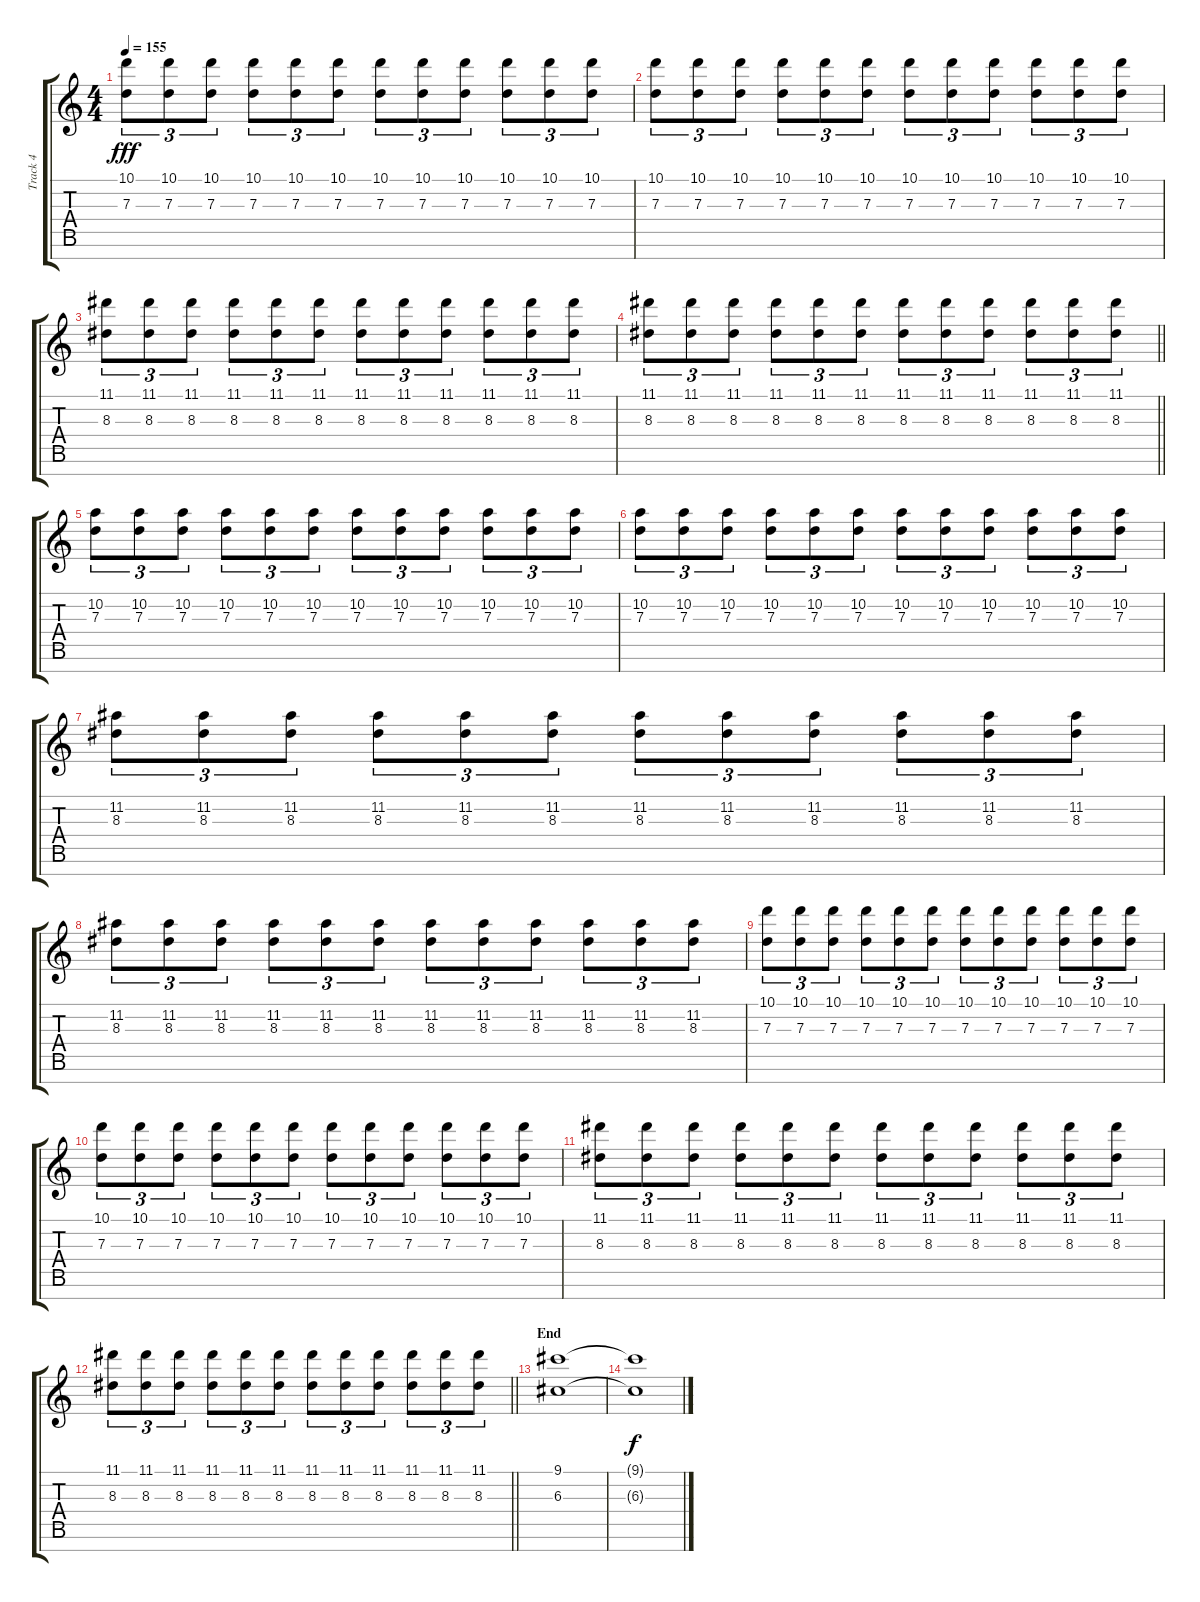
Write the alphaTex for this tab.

\track ("Track 4" "Track 4") {instrument overdrivenguitar}
\staff {score tabs}
\tuning (E4 B3 G3 D3 A2 E2 B1) {hide}
\ts (4 4)
\tempo 155
\clef g2
\ks c
(10.1 7.3).8{tu (3 2) dy fff} (10.1 7.3).8{tu (3 2)} (10.1 7.3).8{tu (3 2)} (10.1 7.3).8{tu (3 2)} (10.1 7.3).8{tu (3 2)} (10.1 7.3).8{tu (3 2)} (10.1 7.3).8{tu (3 2)} (10.1 7.3).8{tu (3 2)} (10.1 7.3).8{tu (3 2)} (10.1 7.3).8{tu (3 2)} (10.1 7.3).8{tu (3 2)} (10.1 7.3).8{tu (3 2)} |
(10.1 7.3).8{tu (3 2)} (10.1 7.3).8{tu (3 2)} (10.1 7.3).8{tu (3 2)} (10.1 7.3).8{tu (3 2)} (10.1 7.3).8{tu (3 2)} (10.1 7.3).8{tu (3 2)} (10.1 7.3).8{tu (3 2)} (10.1 7.3).8{tu (3 2)} (10.1 7.3).8{tu (3 2)} (10.1 7.3).8{tu (3 2)} (10.1 7.3).8{tu (3 2)} (10.1 7.3).8{tu (3 2)} |
(11.1 8.3).8{tu (3 2)} (11.1 8.3).8{tu (3 2)} (11.1 8.3).8{tu (3 2)} (11.1 8.3).8{tu (3 2)} (11.1 8.3).8{tu (3 2)} (11.1 8.3).8{tu (3 2)} (11.1 8.3).8{tu (3 2)} (11.1 8.3).8{tu (3 2)} (11.1 8.3).8{tu (3 2)} (11.1 8.3).8{tu (3 2)} (11.1 8.3).8{tu (3 2)} (11.1 8.3).8{tu (3 2)} |
\barLineRight lightlight
(11.1 8.3).8{tu (3 2)} (11.1 8.3).8{tu (3 2)} (11.1 8.3).8{tu (3 2)} (11.1 8.3).8{tu (3 2)} (11.1 8.3).8{tu (3 2)} (11.1 8.3).8{tu (3 2)} (11.1 8.3).8{tu (3 2)} (11.1 8.3).8{tu (3 2)} (11.1 8.3).8{tu (3 2)} (11.1 8.3).8{tu (3 2)} (11.1 8.3).8{tu (3 2)} (11.1 8.3).8{tu (3 2)} |
\section ("" "")
(10.2 7.3).8{tu (3 2)} (10.2 7.3).8{tu (3 2)} (10.2 7.3).8{tu (3 2)} (10.2 7.3).8{tu (3 2)} (10.2 7.3).8{tu (3 2)} (10.2 7.3).8{tu (3 2)} (10.2 7.3).8{tu (3 2)} (10.2 7.3).8{tu (3 2)} (10.2 7.3).8{tu (3 2)} (10.2 7.3).8{tu (3 2)} (10.2 7.3).8{tu (3 2)} (10.2 7.3).8{tu (3 2)} |
(10.2 7.3).8{tu (3 2)} (10.2 7.3).8{tu (3 2)} (10.2 7.3).8{tu (3 2)} (10.2 7.3).8{tu (3 2)} (10.2 7.3).8{tu (3 2)} (10.2 7.3).8{tu (3 2)} (10.2 7.3).8{tu (3 2)} (10.2 7.3).8{tu (3 2)} (10.2 7.3).8{tu (3 2)} (10.2 7.3).8{tu (3 2)} (10.2 7.3).8{tu (3 2)} (10.2 7.3).8{tu (3 2)} |
(11.2 8.3).8{tu (3 2)} (11.2 8.3).8{tu (3 2)} (11.2 8.3).8{tu (3 2)} (11.2 8.3).8{tu (3 2)} (11.2 8.3).8{tu (3 2)} (11.2 8.3).8{tu (3 2)} (11.2 8.3).8{tu (3 2)} (11.2 8.3).8{tu (3 2)} (11.2 8.3).8{tu (3 2)} (11.2 8.3).8{tu (3 2)} (11.2 8.3).8{tu (3 2)} (11.2 8.3).8{tu (3 2)} |
(11.2 8.3).8{tu (3 2)} (11.2 8.3).8{tu (3 2)} (11.2 8.3).8{tu (3 2)} (11.2 8.3).8{tu (3 2)} (11.2 8.3).8{tu (3 2)} (11.2 8.3).8{tu (3 2)} (11.2 8.3).8{tu (3 2)} (11.2 8.3).8{tu (3 2)} (11.2 8.3).8{tu (3 2)} (11.2 8.3).8{tu (3 2)} (11.2 8.3).8{tu (3 2)} (11.2 8.3).8{tu (3 2)} |
(10.1 7.3).8{tu (3 2)} (10.1 7.3).8{tu (3 2)} (10.1 7.3).8{tu (3 2)} (10.1 7.3).8{tu (3 2)} (10.1 7.3).8{tu (3 2)} (10.1 7.3).8{tu (3 2)} (10.1 7.3).8{tu (3 2)} (10.1 7.3).8{tu (3 2)} (10.1 7.3).8{tu (3 2)} (10.1 7.3).8{tu (3 2)} (10.1 7.3).8{tu (3 2)} (10.1 7.3).8{tu (3 2)} |
(10.1 7.3).8{tu (3 2)} (10.1 7.3).8{tu (3 2)} (10.1 7.3).8{tu (3 2)} (10.1 7.3).8{tu (3 2)} (10.1 7.3).8{tu (3 2)} (10.1 7.3).8{tu (3 2)} (10.1 7.3).8{tu (3 2)} (10.1 7.3).8{tu (3 2)} (10.1 7.3).8{tu (3 2)} (10.1 7.3).8{tu (3 2)} (10.1 7.3).8{tu (3 2)} (10.1 7.3).8{tu (3 2)} |
(11.1 8.3).8{tu (3 2)} (11.1 8.3).8{tu (3 2)} (11.1 8.3).8{tu (3 2)} (11.1 8.3).8{tu (3 2)} (11.1 8.3).8{tu (3 2)} (11.1 8.3).8{tu (3 2)} (11.1 8.3).8{tu (3 2)} (11.1 8.3).8{tu (3 2)} (11.1 8.3).8{tu (3 2)} (11.1 8.3).8{tu (3 2)} (11.1 8.3).8{tu (3 2)} (11.1 8.3).8{tu (3 2)} |
\barLineRight lightlight
(11.1 8.3).8{tu (3 2)} (11.1 8.3).8{tu (3 2)} (11.1 8.3).8{tu (3 2)} (11.1 8.3).8{tu (3 2)} (11.1 8.3).8{tu (3 2)} (11.1 8.3).8{tu (3 2)} (11.1 8.3).8{tu (3 2)} (11.1 8.3).8{tu (3 2)} (11.1 8.3).8{tu (3 2)} (11.1 8.3).8{tu (3 2)} (11.1 8.3).8{tu (3 2)} (11.1 8.3).8{tu (3 2)} |
\section ("" "End")
(9.1 6.3).1{volume 0} |
(9.1{t} 6.3{t}).1{dy f}
